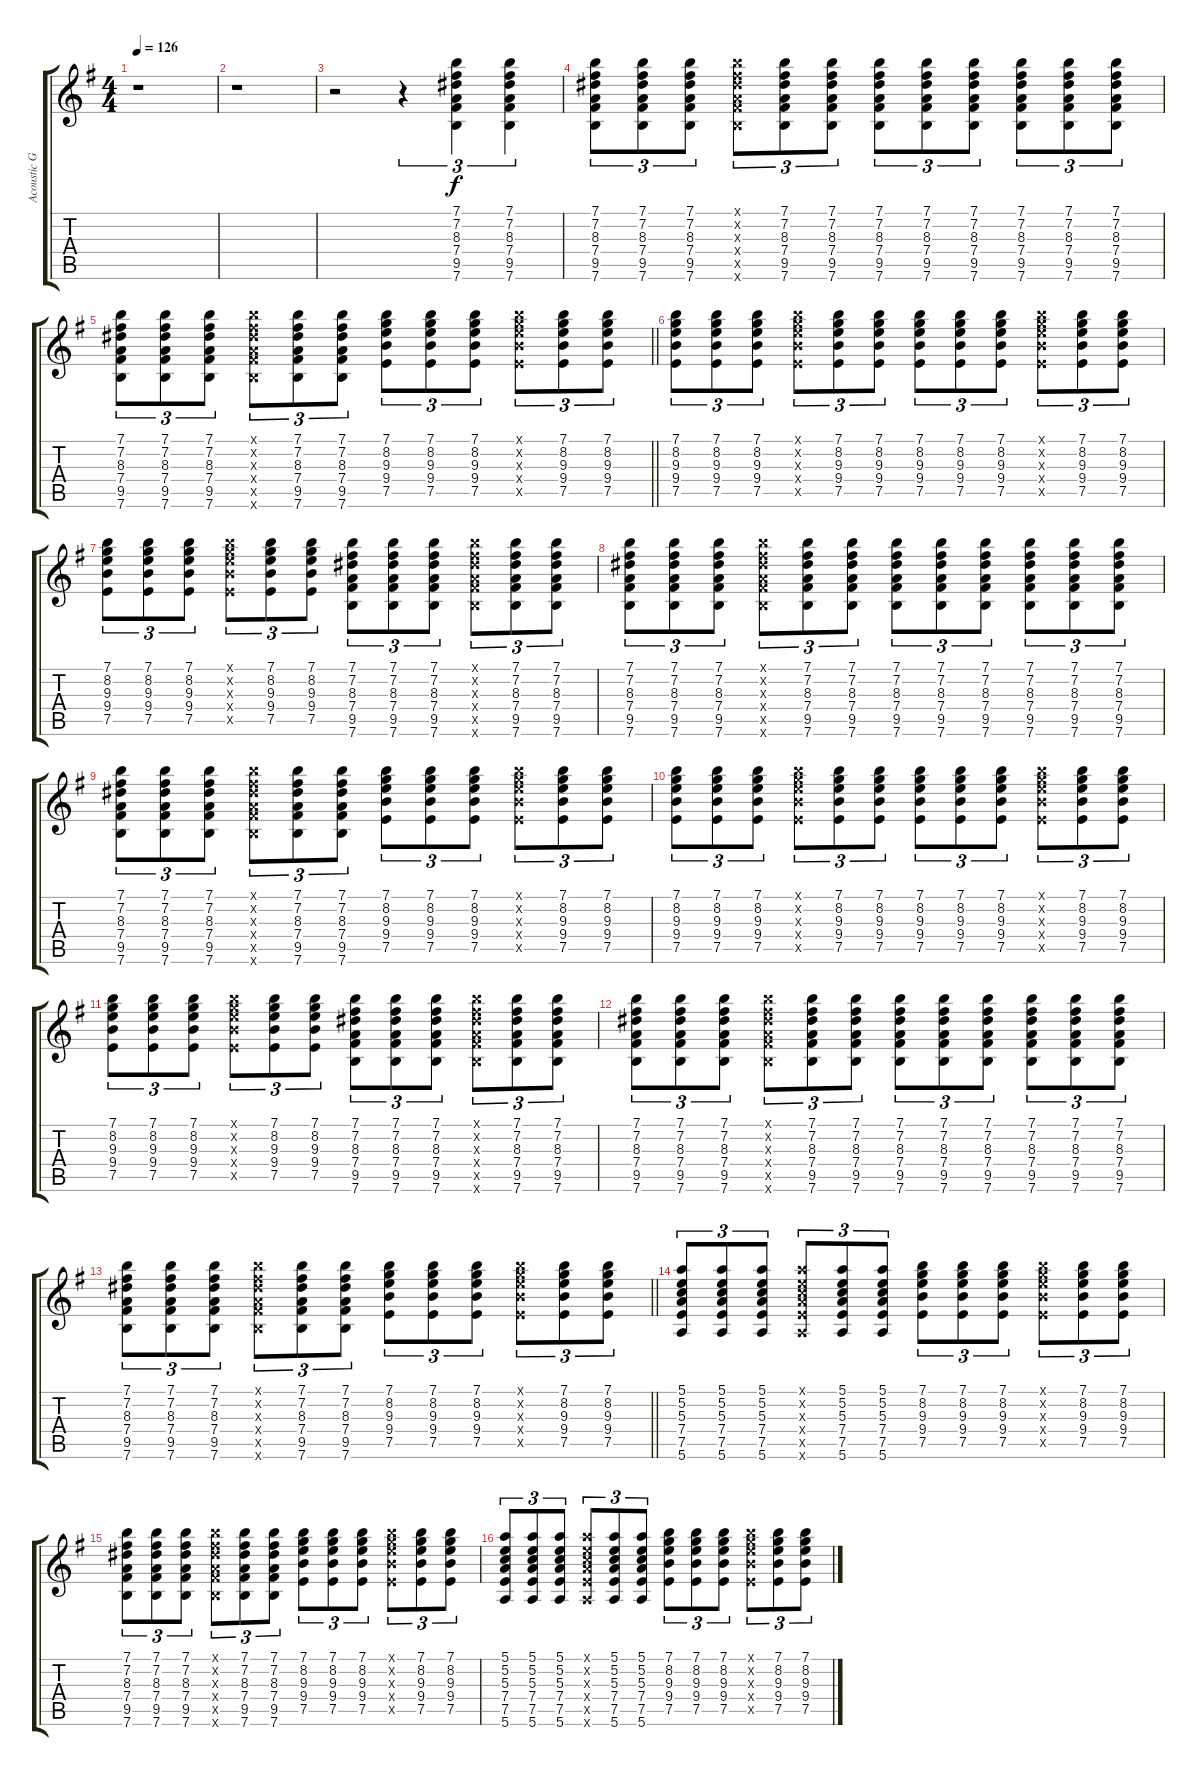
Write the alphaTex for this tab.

\track ("Acoustic Guitar" "Acoustic G") {instrument acousticguitarnylon}
\staff {score tabs}
\tuning (E4 B3 G3 D3 A2 E2) {hide}
\ts (4 4)
\tempo 126
\clef g2
\ks g
r.1{dy f instrument acousticguitarnylon} |
r.1 |
r.2 r.4{tu (3 2)} (7.1 7.2 8.3 7.4 9.5 7.6).4{tu (3 2)} (7.1 7.2 8.3 7.4 9.5 7.6).4{tu (3 2)} |
(7.1 7.2 8.3 7.4 9.5 7.6).8{tu (3 2)} (7.1 7.2 8.3 7.4 9.5 7.6).8{tu (3 2)} (7.1 7.2 8.3 7.4 9.5 7.6).8{tu (3 2)} (7.1{x} 7.2{x} 8.3{x} 7.4{x} 9.5{x} 7.6{x}).8{tu (3 2)} (7.1 7.2 8.3 7.4 9.5 7.6).8{tu (3 2)} (7.1 7.2 8.3 7.4 9.5 7.6).8{tu (3 2)} (7.1 7.2 8.3 7.4 9.5 7.6).8{tu (3 2)} (7.1 7.2 8.3 7.4 9.5 7.6).8{tu (3 2)} (7.1 7.2 8.3 7.4 9.5 7.6).8{tu (3 2)} (7.1 7.2 8.3 7.4 9.5 7.6).8{tu (3 2)} (7.1 7.2 8.3 7.4 9.5 7.6).8{tu (3 2)} (7.1 7.2 8.3 7.4 9.5 7.6).8{tu (3 2)} |
\barLineRight lightlight
(7.1 7.2 8.3 7.4 9.5 7.6).8{tu (3 2)} (7.1 7.2 8.3 7.4 9.5 7.6).8{tu (3 2)} (7.1 7.2 8.3 7.4 9.5 7.6).8{tu (3 2)} (7.1{x} 7.2{x} 8.3{x} 7.4{x} 9.5{x} 7.6{x}).8{tu (3 2)} (7.1 7.2 8.3 7.4 9.5 7.6).8{tu (3 2)} (7.1 7.2 8.3 7.4 9.5 7.6).8{tu (3 2)} (7.1 8.2 9.3 9.4 7.5).8{tu (3 2)} (7.1 8.2 9.3 9.4 7.5).8{tu (3 2)} (7.1 8.2 9.3 9.4 7.5).8{tu (3 2)} (7.1{x} 8.2{x} 9.3{x} 9.4{x} 7.5{x}).8{tu (3 2)} (7.1 8.2 9.3 9.4 7.5).8{tu (3 2)} (7.1 8.2 9.3 9.4 7.5).8{tu (3 2)} |
(7.1 8.2 9.3 9.4 7.5).8{tu (3 2)} (7.1 8.2 9.3 9.4 7.5).8{tu (3 2)} (7.1 8.2 9.3 9.4 7.5).8{tu (3 2)} (7.1{x} 8.2{x} 9.3{x} 9.4{x} 7.5{x}).8{tu (3 2)} (7.1 8.2 9.3 9.4 7.5).8{tu (3 2)} (7.1 8.2 9.3 9.4 7.5).8{tu (3 2)} (7.1 8.2 9.3 9.4 7.5).8{tu (3 2)} (7.1 8.2 9.3 9.4 7.5).8{tu (3 2)} (7.1 8.2 9.3 9.4 7.5).8{tu (3 2)} (7.1{x} 8.2{x} 9.3{x} 9.4{x} 7.5{x}).8{tu (3 2)} (7.1 8.2 9.3 9.4 7.5).8{tu (3 2)} (7.1 8.2 9.3 9.4 7.5).8{tu (3 2)} |
(7.1 8.2 9.3 9.4 7.5).8{tu (3 2)} (7.1 8.2 9.3 9.4 7.5).8{tu (3 2)} (7.1 8.2 9.3 9.4 7.5).8{tu (3 2)} (7.1{x} 8.2{x} 9.3{x} 9.4{x} 7.5{x}).8{tu (3 2)} (7.1 8.2 9.3 9.4 7.5).8{tu (3 2)} (7.1 8.2 9.3 9.4 7.5).8{tu (3 2)} (7.1 7.2 8.3 7.4 9.5 7.6).8{tu (3 2)} (7.1 7.2 8.3 7.4 9.5 7.6).8{tu (3 2)} (7.1 7.2 8.3 7.4 9.5 7.6).8{tu (3 2)} (7.1{x} 7.2{x} 8.3{x} 7.4{x} 9.5{x} 7.6{x}).8{tu (3 2)} (7.1 7.2 8.3 7.4 9.5 7.6).8{tu (3 2)} (7.1 7.2 8.3 7.4 9.5 7.6).8{tu (3 2)} |
(7.1 7.2 8.3 7.4 9.5 7.6).8{tu (3 2)} (7.1 7.2 8.3 7.4 9.5 7.6).8{tu (3 2)} (7.1 7.2 8.3 7.4 9.5 7.6).8{tu (3 2)} (7.1{x} 7.2{x} 8.3{x} 7.4{x} 9.5{x} 7.6{x}).8{tu (3 2)} (7.1 7.2 8.3 7.4 9.5 7.6).8{tu (3 2)} (7.1 7.2 8.3 7.4 9.5 7.6).8{tu (3 2)} (7.1 7.2 8.3 7.4 9.5 7.6).8{tu (3 2)} (7.1 7.2 8.3 7.4 9.5 7.6).8{tu (3 2)} (7.1 7.2 8.3 7.4 9.5 7.6).8{tu (3 2)} (7.1 7.2 8.3 7.4 9.5 7.6).8{tu (3 2)} (7.1 7.2 8.3 7.4 9.5 7.6).8{tu (3 2)} (7.1 7.2 8.3 7.4 9.5 7.6).8{tu (3 2)} |
(7.1 7.2 8.3 7.4 9.5 7.6).8{tu (3 2)} (7.1 7.2 8.3 7.4 9.5 7.6).8{tu (3 2)} (7.1 7.2 8.3 7.4 9.5 7.6).8{tu (3 2)} (7.1{x} 7.2{x} 8.3{x} 7.4{x} 9.5{x} 7.6{x}).8{tu (3 2)} (7.1 7.2 8.3 7.4 9.5 7.6).8{tu (3 2)} (7.1 7.2 8.3 7.4 9.5 7.6).8{tu (3 2)} (7.1 8.2 9.3 9.4 7.5).8{tu (3 2)} (7.1 8.2 9.3 9.4 7.5).8{tu (3 2)} (7.1 8.2 9.3 9.4 7.5).8{tu (3 2)} (7.1{x} 8.2{x} 9.3{x} 9.4{x} 7.5{x}).8{tu (3 2)} (7.1 8.2 9.3 9.4 7.5).8{tu (3 2)} (7.1 8.2 9.3 9.4 7.5).8{tu (3 2)} |
(7.1 8.2 9.3 9.4 7.5).8{tu (3 2)} (7.1 8.2 9.3 9.4 7.5).8{tu (3 2)} (7.1 8.2 9.3 9.4 7.5).8{tu (3 2)} (7.1{x} 8.2{x} 9.3{x} 9.4{x} 7.5{x}).8{tu (3 2)} (7.1 8.2 9.3 9.4 7.5).8{tu (3 2)} (7.1 8.2 9.3 9.4 7.5).8{tu (3 2)} (7.1 8.2 9.3 9.4 7.5).8{tu (3 2)} (7.1 8.2 9.3 9.4 7.5).8{tu (3 2)} (7.1 8.2 9.3 9.4 7.5).8{tu (3 2)} (7.1{x} 8.2{x} 9.3{x} 9.4{x} 7.5{x}).8{tu (3 2)} (7.1 8.2 9.3 9.4 7.5).8{tu (3 2)} (7.1 8.2 9.3 9.4 7.5).8{tu (3 2)} |
(7.1 8.2 9.3 9.4 7.5).8{tu (3 2)} (7.1 8.2 9.3 9.4 7.5).8{tu (3 2)} (7.1 8.2 9.3 9.4 7.5).8{tu (3 2)} (7.1{x} 8.2{x} 9.3{x} 9.4{x} 7.5{x}).8{tu (3 2)} (7.1 8.2 9.3 9.4 7.5).8{tu (3 2)} (7.1 8.2 9.3 9.4 7.5).8{tu (3 2)} (7.1 7.2 8.3 7.4 9.5 7.6).8{tu (3 2)} (7.1 7.2 8.3 7.4 9.5 7.6).8{tu (3 2)} (7.1 7.2 8.3 7.4 9.5 7.6).8{tu (3 2)} (7.1{x} 7.2{x} 8.3{x} 7.4{x} 9.5{x} 7.6{x}).8{tu (3 2)} (7.1 7.2 8.3 7.4 9.5 7.6).8{tu (3 2)} (7.1 7.2 8.3 7.4 9.5 7.6).8{tu (3 2)} |
(7.1 7.2 8.3 7.4 9.5 7.6).8{tu (3 2)} (7.1 7.2 8.3 7.4 9.5 7.6).8{tu (3 2)} (7.1 7.2 8.3 7.4 9.5 7.6).8{tu (3 2)} (7.1{x} 7.2{x} 8.3{x} 7.4{x} 9.5{x} 7.6{x}).8{tu (3 2)} (7.1 7.2 8.3 7.4 9.5 7.6).8{tu (3 2)} (7.1 7.2 8.3 7.4 9.5 7.6).8{tu (3 2)} (7.1 7.2 8.3 7.4 9.5 7.6).8{tu (3 2)} (7.1 7.2 8.3 7.4 9.5 7.6).8{tu (3 2)} (7.1 7.2 8.3 7.4 9.5 7.6).8{tu (3 2)} (7.1 7.2 8.3 7.4 9.5 7.6).8{tu (3 2)} (7.1 7.2 8.3 7.4 9.5 7.6).8{tu (3 2)} (7.1 7.2 8.3 7.4 9.5 7.6).8{tu (3 2)} |
\barLineRight lightlight
(7.1 7.2 8.3 7.4 9.5 7.6).8{tu (3 2)} (7.1 7.2 8.3 7.4 9.5 7.6).8{tu (3 2)} (7.1 7.2 8.3 7.4 9.5 7.6).8{tu (3 2)} (7.1{x} 7.2{x} 8.3{x} 7.4{x} 9.5{x} 7.6{x}).8{tu (3 2)} (7.1 7.2 8.3 7.4 9.5 7.6).8{tu (3 2)} (7.1 7.2 8.3 7.4 9.5 7.6).8{tu (3 2)} (7.1 8.2 9.3 9.4 7.5).8{tu (3 2)} (7.1 8.2 9.3 9.4 7.5).8{tu (3 2)} (7.1 8.2 9.3 9.4 7.5).8{tu (3 2)} (7.1{x} 8.2{x} 9.3{x} 9.4{x} 7.5{x}).8{tu (3 2)} (7.1 8.2 9.3 9.4 7.5).8{tu (3 2)} (7.1 8.2 9.3 9.4 7.5).8{tu (3 2)} |
(5.1 5.2 5.3 7.4 7.5 5.6).8{tu (3 2)} (5.1 5.2 5.3 7.4 7.5 5.6).8{tu (3 2)} (5.1 5.2 5.3 7.4 7.5 5.6).8{tu (3 2)} (5.1{x} 5.2{x} 5.3{x} 7.4{x} 7.5{x} 5.6{x}).8{tu (3 2)} (5.1 5.2 5.3 7.4 7.5 5.6).8{tu (3 2)} (5.1 5.2 5.3 7.4 7.5 5.6).8{tu (3 2)} (7.1 8.2 9.3 9.4 7.5).8{tu (3 2)} (7.1 8.2 9.3 9.4 7.5).8{tu (3 2)} (7.1 8.2 9.3 9.4 7.5).8{tu (3 2)} (7.1{x} 8.2{x} 9.3{x} 9.4{x} 7.5{x}).8{tu (3 2)} (7.1 8.2 9.3 9.4 7.5).8{tu (3 2)} (7.1 8.2 9.3 9.4 7.5).8{tu (3 2)} |
(7.1 7.2 8.3 7.4 9.5 7.6).8{tu (3 2)} (7.1 7.2 8.3 7.4 9.5 7.6).8{tu (3 2)} (7.1 7.2 8.3 7.4 9.5 7.6).8{tu (3 2)} (7.1{x} 7.2{x} 8.3{x} 7.4{x} 9.5{x} 7.6{x}).8{tu (3 2)} (7.1 7.2 8.3 7.4 9.5 7.6).8{tu (3 2)} (7.1 7.2 8.3 7.4 9.5 7.6).8{tu (3 2)} (7.1 8.2 9.3 9.4 7.5).8{tu (3 2)} (7.1 8.2 9.3 9.4 7.5).8{tu (3 2)} (7.1 8.2 9.3 9.4 7.5).8{tu (3 2)} (7.1{x} 8.2{x} 9.3{x} 9.4{x} 7.5{x}).8{tu (3 2)} (7.1 8.2 9.3 9.4 7.5).8{tu (3 2)} (7.1 8.2 9.3 9.4 7.5).8{tu (3 2)} |
(5.1 5.2 5.3 7.4 7.5 5.6).8{tu (3 2)} (5.1 5.2 5.3 7.4 7.5 5.6).8{tu (3 2)} (5.1 5.2 5.3 7.4 7.5 5.6).8{tu (3 2)} (5.1{x} 5.2{x} 5.3{x} 7.4{x} 7.5{x} 5.6{x}).8{tu (3 2)} (5.1 5.2 5.3 7.4 7.5 5.6).8{tu (3 2)} (5.1 5.2 5.3 7.4 7.5 5.6).8{tu (3 2)} (7.1 8.2 9.3 9.4 7.5).8{tu (3 2)} (7.1 8.2 9.3 9.4 7.5).8{tu (3 2)} (7.1 8.2 9.3 9.4 7.5).8{tu (3 2)} (7.1{x} 8.2{x} 9.3{x} 9.4{x} 7.5{x}).8{tu (3 2)} (7.1 8.2 9.3 9.4 7.5).8{tu (3 2)} (7.1 8.2 9.3 9.4 7.5).8{tu (3 2)}
